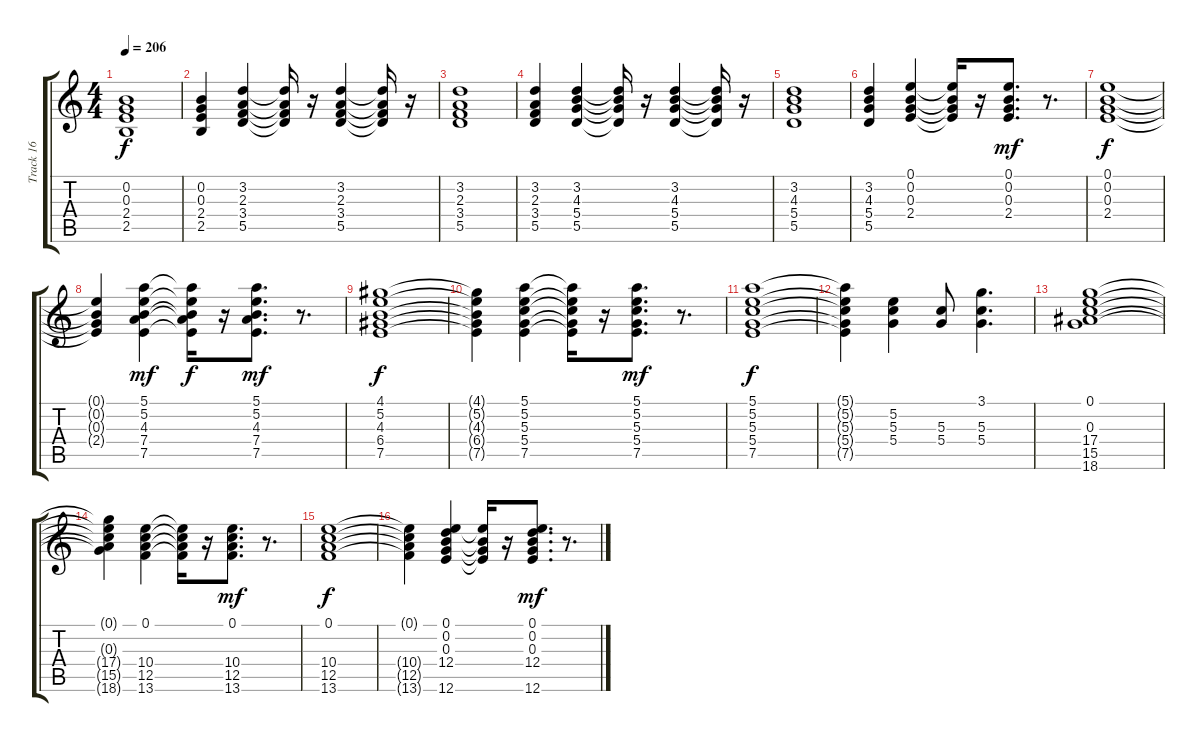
\track ("Track 16" "Track 16") {instrument acousticguitarnylon}
\staff {score tabs}
\tuning (E4 B3 G3 D3 A2 E2) {hide}
\ts (4 4)
\tempo 206
\clef g2
\ks c
(0.2 0.3 2.4 2.5).1{dy f} |
(0.2 0.3 2.4 2.5).4 (3.2 2.3 3.4 5.5).4 (3.2{t} 2.3{t} 3.4{t} 5.5{t}).16 r.16 (3.2 2.3 3.4 5.5).4 (3.2{t} 2.3{t} 3.4{t} 5.5{t}).16 r.16 |
(3.2 2.3 3.4 5.5).1 |
(3.2 2.3 3.4 5.5).4 (3.2 4.3 5.4 5.5).4 (3.2{t} 4.3{t} 5.4{t} 5.5{t}).16 r.16 (3.2 4.3 5.4 5.5).4 (3.2{t} 4.3{t} 5.4{t} 5.5{t}).16 r.16 |
(3.2 4.3 5.4 5.5).1 |
(3.2 4.3 5.4 5.5).4 (0.1 0.2 0.3 2.4).4 (0.1{t} 0.2{t} 0.3{t} 2.4{t}).16 r.16 (0.1 0.2 0.3 2.4).8{d dy mf} r.8{d} |
(0.1 0.2 0.3 2.4).1{dy f} |
(0.1{t} 0.2{t} 0.3{t} 2.4{t}).4 (5.1 5.2 4.3 7.4 7.5).4{dy mf} (5.1{t} 5.2{t} 4.3{t} 7.4{t} 7.5{t}).16{dy f} r.16 (5.1 5.2 4.3 7.4 7.5).8{d dy mf} r.8{d} |
(4.1 5.2 4.3 6.4 7.5).1{dy f} |
(4.1{t} 5.2{t} 4.3{t} 6.4{t} 7.5{t}).4 (5.1 5.2 5.3 5.4 7.5).4 (5.1{t} 5.2{t} 5.3{t} 5.4{t} 7.5{t}).16 r.16 (5.1 5.2 5.3 5.4 7.5).8{d dy mf} r.8{d} |
(5.1 5.2 5.3 5.4 7.5).1{dy f} |
(5.1{t} 5.2{t} 5.3{t} 5.4{t} 7.5{t}).4 (5.2 5.3 5.4).4 (5.3 5.4).8 (3.1 5.3 5.4).4{d} |
(0.1 0.3 17.4 15.5 18.6).1 |
(0.1{t} 0.3{t} 17.4{t} 15.5{t} 18.6{t}).4 (0.1 10.4 12.5 13.6).4 (0.1{t} 10.4{t} 12.5{t} 13.6{t}).16 r.16 (0.1 10.4 12.5 13.6).8{d dy mf} r.8{d} |
(0.1 10.4 12.5 13.6).1{dy f} |
(0.1{t} 10.4{t} 12.5{t} 13.6{t}).4 (0.1 0.2 0.3 12.4 12.6).4 (0.1{t} 0.2{t} 0.3{t} 12.6{t}).16 r.16 (0.1 0.2 0.3 12.4 12.6).8{d dy mf} r.8{d}
